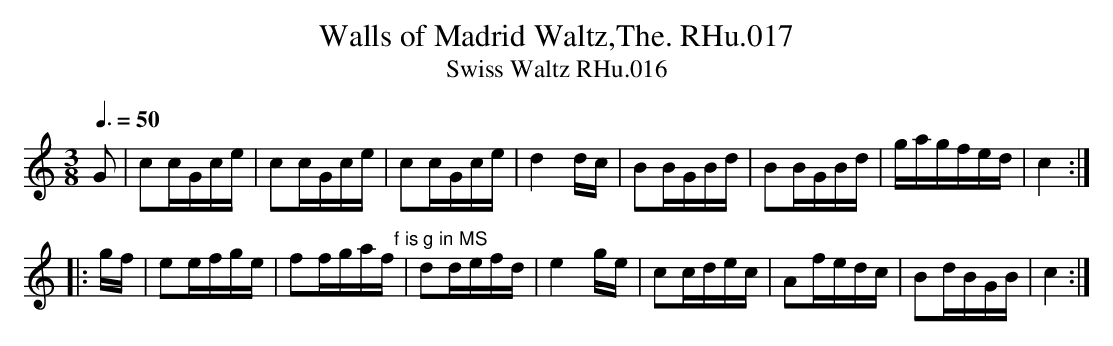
X:1
T:Walls of Madrid Waltz,The. RHu.017
T:Swiss Waltz RHu.016
M:3/8
L:1/8
Q:3/8=50
K:C major
G|cc/G/c/e/|cc/G/c/e/|cc/G/c/e/|d2d/c/|\
BB/G/B/d/|BB/G/B/d/|g/a/g/f/e/d/|c2::!
g/f/|ee/f/g/e/|ff/g/a/f/"f is g in MS"|dd/e/f/d/|e2g/e/|\
cc/d/e/c/|Af/e/d/c/|Bd/B/G/B/|c2:|
